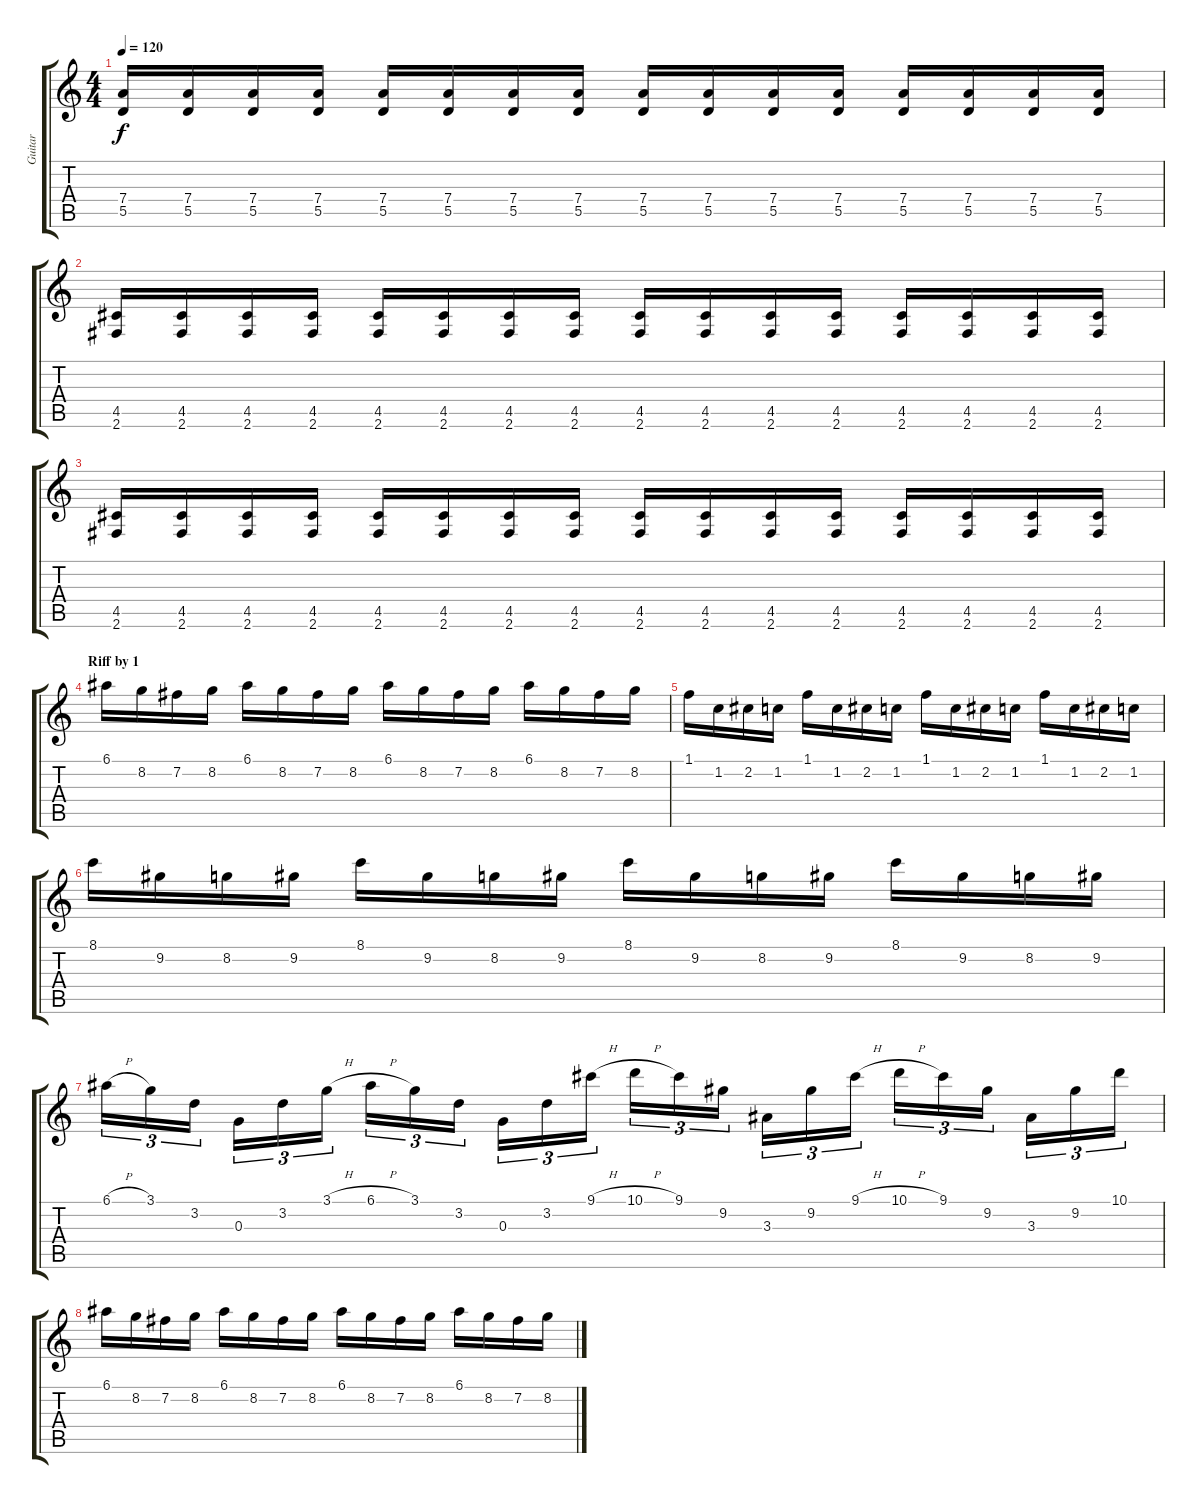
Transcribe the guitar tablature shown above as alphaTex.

\track ("Guitar" "Guitar") {instrument distortionguitar}
\staff {score tabs}
\tuning (E4 B3 G3 D3 A2 E2) {hide}
\ts (4 4)
\tempo 120
\clef g2
\ks c
(7.4 5.5).16{dy f} (7.4 5.5).16 (7.4 5.5).16 (7.4 5.5).16 (7.4 5.5).16 (7.4 5.5).16 (7.4 5.5).16 (7.4 5.5).16 (7.4 5.5).16 (7.4 5.5).16 (7.4 5.5).16 (7.4 5.5).16 (7.4 5.5).16 (7.4 5.5).16 (7.4 5.5).16 (7.4 5.5).16 |
(4.5 2.6).16 (4.5 2.6).16 (4.5 2.6).16 (4.5 2.6).16 (4.5 2.6).16 (4.5 2.6).16 (4.5 2.6).16 (4.5 2.6).16 (4.5 2.6).16 (4.5 2.6).16 (4.5 2.6).16 (4.5 2.6).16 (4.5 2.6).16 (4.5 2.6).16 (4.5 2.6).16 (4.5 2.6).16 |
(4.5 2.6).16 (4.5 2.6).16 (4.5 2.6).16 (4.5 2.6).16 (4.5 2.6).16 (4.5 2.6).16 (4.5 2.6).16 (4.5 2.6).16 (4.5 2.6).16 (4.5 2.6).16 (4.5 2.6).16 (4.5 2.6).16 (4.5 2.6).16 (4.5 2.6).16 (4.5 2.6).16 (4.5 2.6).16 |
\section ("" "Riff by 1")
6.1.16 8.2.16 7.2.16 8.2.16 6.1.16 8.2.16 7.2.16 8.2.16 6.1.16 8.2.16 7.2.16 8.2.16 6.1.16 8.2.16 7.2.16 8.2.16 |
1.1.16 1.2.16 2.2.16 1.2.16 1.1.16 1.2.16 2.2.16 1.2.16 1.1.16 1.2.16 2.2.16 1.2.16 1.1.16 1.2.16 2.2.16 1.2.16 |
8.1.16 9.2.16 8.2.16 9.2.16 8.1.16 9.2.16 8.2.16 9.2.16 8.1.16 9.2.16 8.2.16 9.2.16 8.1.16 9.2.16 8.2.16 9.2.16 |
6.1{h}.16{tu (3 2)} 3.1.16{tu (3 2)} 3.2.16{tu (3 2)} 0.3.16{tu (3 2)} 3.2.16{tu (3 2)} 3.1{h}.16{tu (3 2)} 6.1{h}.16{tu (3 2)} 3.1.16{tu (3 2)} 3.2.16{tu (3 2)} 0.3.16{tu (3 2)} 3.2.16{tu (3 2)} 9.1{h}.16{tu (3 2)} 10.1{h}.16{tu (3 2)} 9.1.16{tu (3 2)} 9.2.16{tu (3 2)} 3.3.16{tu (3 2)} 9.2.16{tu (3 2)} 9.1{h}.16{tu (3 2)} 10.1{h}.16{tu (3 2)} 9.1.16{tu (3 2)} 9.2.16{tu (3 2)} 3.3.16{tu (3 2)} 9.2.16{tu (3 2)} 10.1.16{tu (3 2)} |
6.1.16 8.2.16 7.2.16 8.2.16 6.1.16 8.2.16 7.2.16 8.2.16 6.1.16 8.2.16 7.2.16 8.2.16 6.1.16 8.2.16 7.2.16 8.2.16
